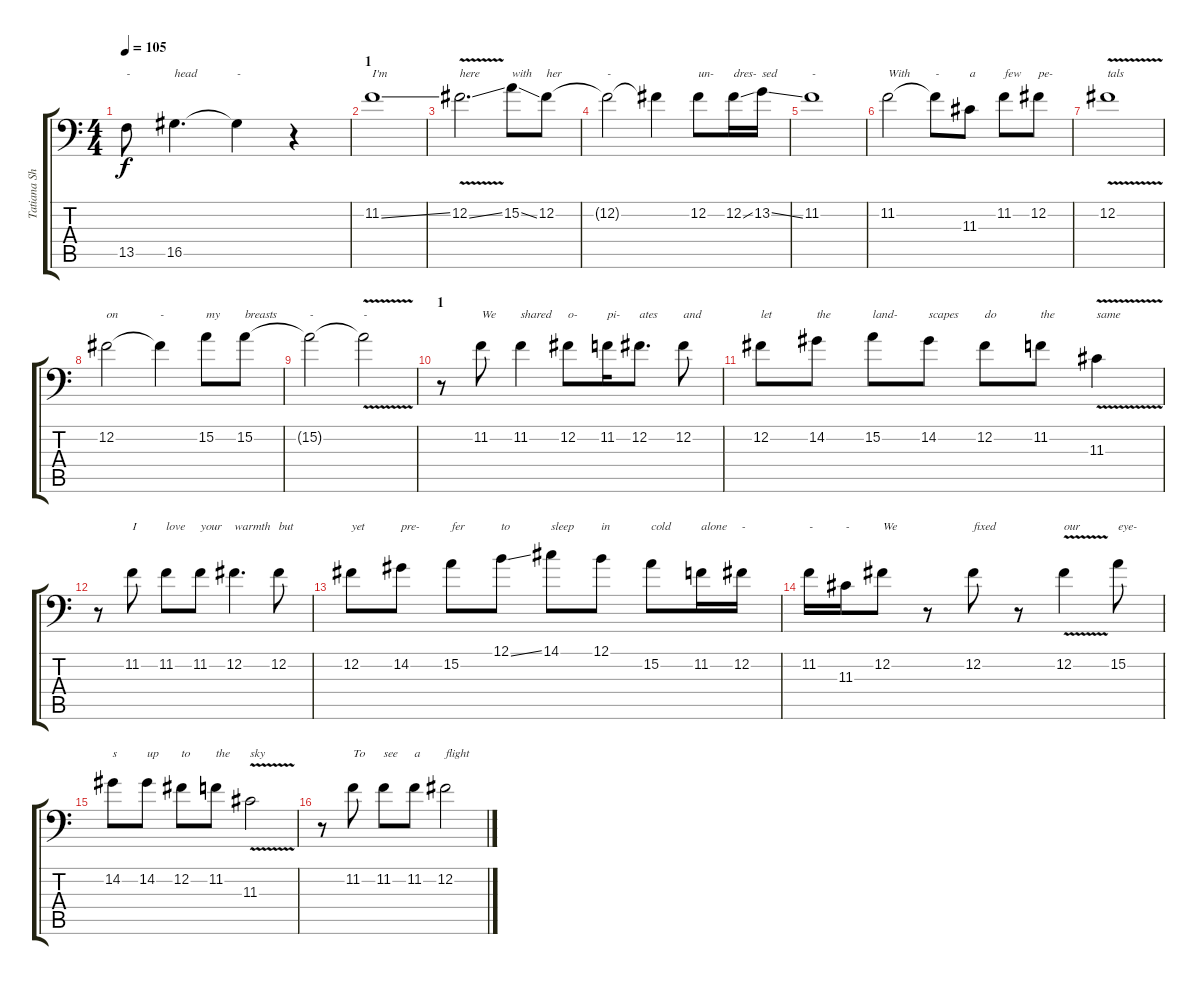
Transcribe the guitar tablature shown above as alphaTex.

\track ("Tatiana Shmailyuk" "Tatiana Sh") {instrument lead6voice}
\staff {score tabs}
\tuning (B3 Gb3 D3 A2 E2 A1) {hide}
\ts (4 4)
\tempo 105
\clef f4
\ks c
13.5{t}.8{txt "-" dy f} 16.5.4{d txt "head"} 16.5{t}.4{txt "-"} r.4 |
\section ("" "1")
11.2{ss}.1{txt "I'm"} |
12.2{v ss}.2{d txt "here"} 15.2{ss}.8{txt "with"} 12.2.8{txt "her"} |
12.2{t}.2{txt "-"} 12.2{t}.4 12.2.8{txt "un-"} 12.2{ss}.16{txt "dres-"} 13.2{ss}.16{txt "sed"} |
11.2.1{txt "-"} |
11.2.2{txt "With"} 11.2{t}.8{txt "-"} 11.3.8{txt "a"} 11.2.8{txt "few"} 12.2.8{txt "pe-"} |
12.2{v}.1{txt "tals"} |
12.2.2{txt "on"} 12.2{t}.4{txt "-"} 15.2.8{txt "my"} 15.2.8{txt "breasts"} |
15.2{t}.2{txt "-"} 15.2{v t}.2{txt "-"} |
\section ("" "1")
r.8 11.2.8{txt "We"} 11.2.4{txt "shared"} 12.2.8{txt "o-"} 11.2.16{txt "pi-"} 12.2.8{d txt "ates"} 12.2.8{txt "and"} |
12.2.8{txt "let"} 14.2.8{txt "the"} 15.2.8{txt "land-"} 14.2.8{txt "scapes"} 12.2.8{txt "do"} 11.2.8{txt "the"} 11.3{v}.4{txt "same"} |
r.8 11.2.8{txt "I"} 11.2.8{txt "love"} 11.2.8{txt "your"} 12.2.4{d txt "warmth"} 12.2.8{txt "but"} |
12.2.8{txt "yet"} 14.2.8{txt "pre-"} 15.2.8{txt "fer"} 12.1{ss}.8{txt "to"} 14.1.8{txt "sleep"} 12.1.8{txt "in"} 15.2.8{txt "cold"} 11.2.16{txt "alone"} 12.2.16{txt "-"} |
11.2.16{txt "-"} 11.3.16{txt "-"} 12.2.8{txt "We"} r.8 12.2.8{txt "fixed"} r.8 12.2{v}.4{txt "our"} 15.2.8{txt "eye-"} |
14.2.8{txt "s"} 14.2.8{txt "up"} 12.2.8{txt "to"} 11.2.8{txt "the"} 11.3{v}.2{txt "sky"} |
r.8 11.2.8{txt "To"} 11.2.8{txt "see"} 11.2.8{txt "a"} 12.2.2{txt "flight"}
